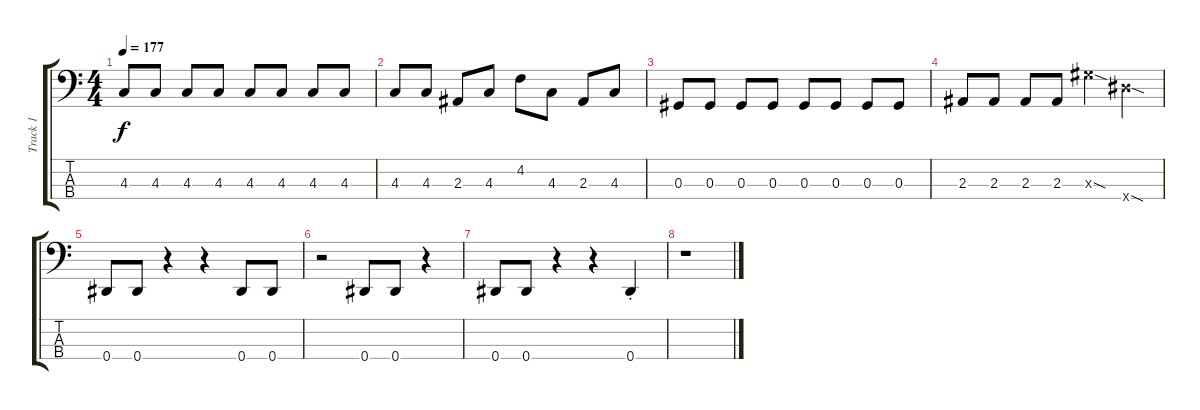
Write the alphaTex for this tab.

\track ("Track 1" "Track 1") {instrument electricbassfinger}
\staff {score tabs}
\tuning (Gb2 Db2 Ab1 Eb1) {hide}
\ts (4 4)
\tempo 177
\clef f4
\ks c
4.3.8{dy f} 4.3.8 4.3.8 4.3.8 4.3.8 4.3.8 4.3.8 4.3.8 |
4.3.8 4.3.8 2.3.8 4.3.8 4.2.8 4.3.8 2.3.8 4.3.8 |
0.3.8 0.3.8 0.3.8 0.3.8 0.3.8 0.3.8 0.3.8 0.3.8 |
2.3.8 2.3.8 2.3.8 2.3.8 12.3{sod x}.4 12.4{sod x}.4 |
0.4.8 0.4.8 r.4 r.4 0.4.8 0.4.8 |
r.2 0.4.8 0.4.8 r.4 |
0.4.8 0.4.8 r.4 r.4 0.4{st}.4 |
r.1
